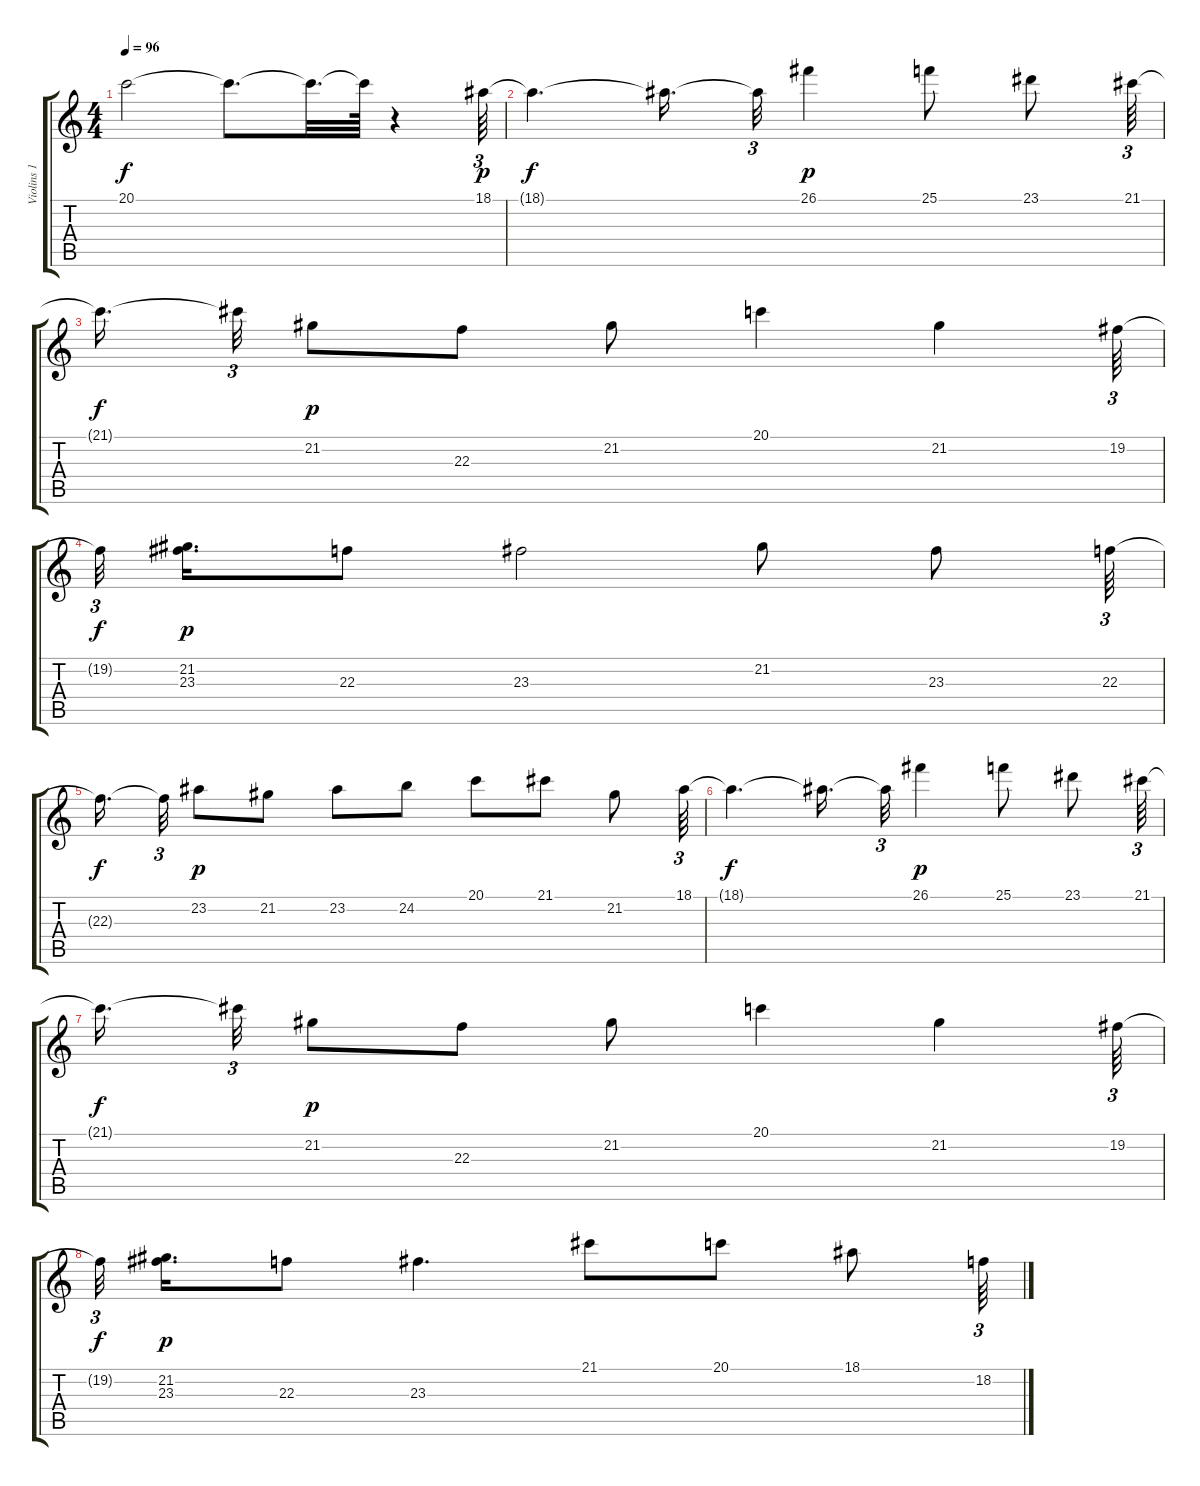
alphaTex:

\track ("Violins 1" "Violins 1") {instrument stringensemble1}
\staff {score tabs}
\tuning (E4 B3 G3 D3 A2 E2) {hide}
\ts (4 4)
\tempo 96
\clef g2
\ks c
20.1{t}.2{dy f} 20.1{t}.8{d} 20.1{t}.32{d} 20.1{t}.64 r.4 18.1.64{tu (3 2) dy p} |
18.1{t}.4{d dy f} 18.1{t}.16{d} 18.1{t}.32{tu (3 2)} 26.1.4{dy p} 25.1.8 23.1.8 21.1.64{tu (3 2)} |
21.1{t}.16{d dy f beam splitsecondary} 21.1{t}.32{tu (3 2)} 21.2.8{dy p} 22.3.8 21.2.8 20.1.4 21.2.4 19.2.64{tu (3 2)} |
19.2{t}.32{tu (3 2) dy f beam splitsecondary} (21.2 23.3).16{d dy p} 22.3.8 23.3.2 21.2.8 23.3.8 22.3.64{tu (3 2)} |
22.3{t}.16{d dy f beam splitsecondary} 22.3{t}.32{tu (3 2)} 23.2.8{dy p} 21.2.8 23.2.8 24.2.8 20.1.8 21.1.8 21.2.8 18.1.64{tu (3 2)} |
18.1{t}.4{d dy f} 18.1{t}.16{d} 18.1{t}.32{tu (3 2)} 26.1.4{dy p} 25.1.8 23.1.8 21.1.64{tu (3 2)} |
21.1{t}.16{d dy f beam splitsecondary} 21.1{t}.32{tu (3 2)} 21.2.8{dy p} 22.3.8 21.2.8 20.1.4 21.2.4 19.2.64{tu (3 2)} |
19.2{t}.32{tu (3 2) dy f beam splitsecondary} (21.2 23.3).16{d dy p} 22.3.8 23.3.4{d} 21.1.8 20.1.8 18.1.8 18.2.64{tu (3 2)}
